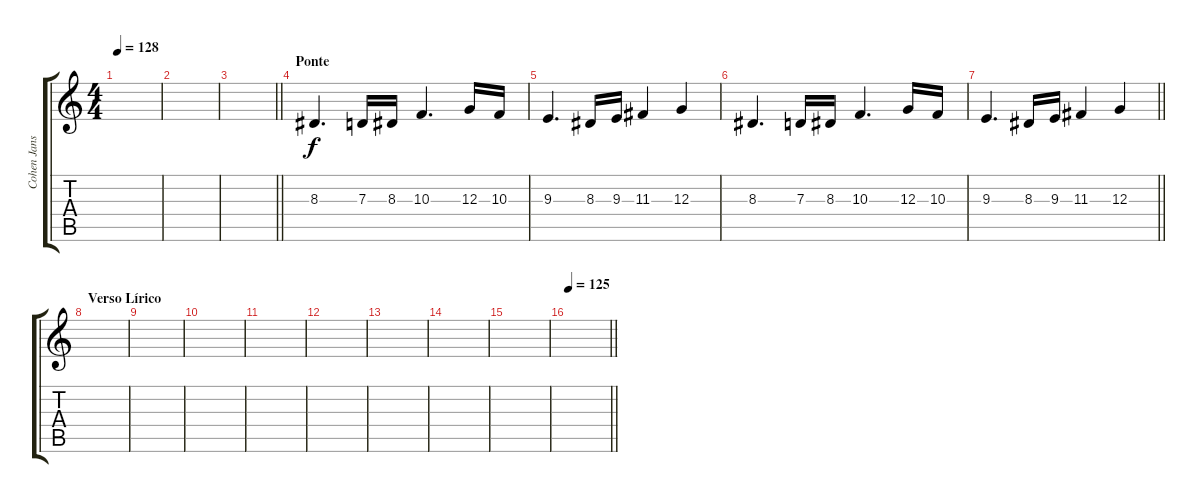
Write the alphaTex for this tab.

\track ("Cohen Jansen" "Cohen Jans") {instrument synthstrings1}
\staff {score tabs}
\tuning (E4 B3 G3 D3 A2 E2) {hide}
\ts (4 4)
\tempo 128
\clef g2
\ks c
|
|
\barLineRight lightlight
|
\section ("" "Ponte")
8.3.4{d} 7.3.16 8.3.16 10.3.4{d} 12.3.16 10.3.16 |
9.3.4{d} 8.3.16 9.3.16 11.3.4 12.3.4 |
8.3.4{d} 7.3.16 8.3.16 10.3.4{d} 12.3.16 10.3.16 |
\barLineRight lightlight
9.3.4{d} 8.3.16 9.3.16 11.3.4 12.3.4 |
\section ("" "Verso Lírico")
|
|
|
|
|
|
|
|
\tempo 125
\barLineRight lightlight
